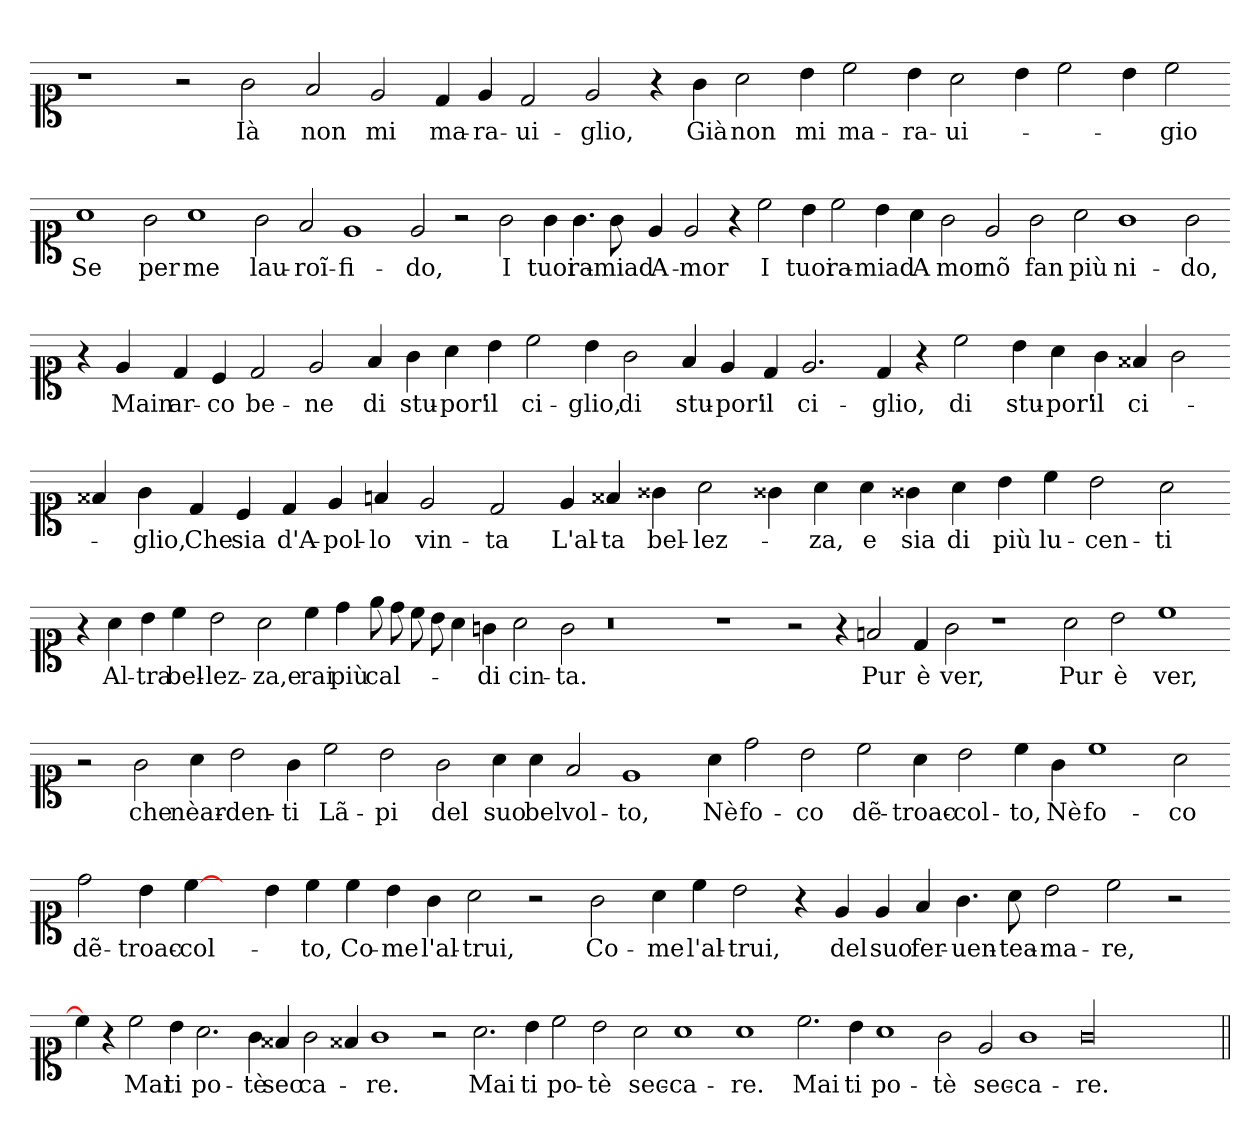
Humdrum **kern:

**kern	**text
*part1	*part1
*staff1	*staff1
*clefC1	*
*k[]	*
=	=
1r	.
2r	.
2g	Ià
2f	non
2e	mi
4d	ma-
4e	ra-
2d	ui-
2e	glio,
4r	.
4g	Già
2a	non
4b	mi
2cc	ma-
4b	ra-
2a	ui-
4b	.
2cc	.
4b	.
2cc	gio
=-	=-
1a	Se
2g	per
1a	me
2g	lau-
2f	roĩ-
1e	fi-
2e	do,
2r	.
2g	I
4g	tuoi
4.g	ra-
8g	miad
4e	A-
2e	mor
4r	.
2cc	I
4b	tuoi
2cc	ra-
4b	miad
4a	A
2g	mor
2e	nõ
2g	fan
2a	più
1g	ni-
2g	do,
=-	=-
4r	.
4e	Main
4d	ar-
4c	co
2d	be-
2e	ne
4f	di
4g	stu-
4a	por'
4b	il
2cc	ci-
4b	glio,
2g	di
4f	stu-
4e	por'
4d	il
2.e	ci-
4d	glio,
4r	.
2cc	di
4b	stu-
4a	por'
4g	il
4f##X	ci-
2g	.
=-	=-
4f##X	.
4g	glio,
4d	Che
4c	sia
4d	d'A-
4e	pol-
4f	lo
2e	vin-
2d	ta
4e	L'al-
4f##X	ta
4g##X	bel-
2a	lez-
4g##X	.
4a	za,
4a	e
4g##X	sia
4a	di
4b	più
4cc	lu-
2b	cen-
2a	ti
=-	=-
4r	.
4a	Al-
4b	tra
4cc	bel-
2b	lez-
2a	za,e
4cc	rai
4dd	più
8ee	cal-
8dd	.
8cc	.
8b	.
4a	.
4g	di
2a	cin-
2g	ta.
0r	.
1r	.
2r	.
4r	.
2f	Pur
4d	ѐ
2g	ver,
1r	.
2a	Pur
2b	ѐ
1cc	ver,
=-	=-
2r	.
2g	che
4a	nѐar-
2b	den-
4g	ti
2cc	Lã-
2b	pi
2g	del
4a	suo
4a	bel
2f	vol-
1e	to,
4a	Nѐ
2dd	fo-
2b	co
2cc	dẽ-
4a	troac-
2b	col-
4cc	to,
4g	Nѐ
1cc	fo-
2a	co
=-	=-
2dd	dẽ-
4b	troac-
[4cc	col-
4ryy	.
4b	.
4cc	to,
4cc	Co-
4b	me
4g	l'al-
2a	trui,
2r	.
2g	Co-
4a	me
4cc	l'al-
2b	trui,
4r	.
4e	del
4e	suo
4f	fer-
4.g	uen-
8a	tea-
2b	ma-
2cc	re,
2r	.
=-	=-
4cc]	.
4r	.
2cc	Mai
4b	ti
2.a	po-
4g	tѐ
4f##X	sec-
2g	ca-
4f##X	.
1g	re.
2r	.
2.a	Mai
4b	ti
2cc	po-
2b	tѐ
2a	sec-
1a	ca-
1a	re.
2.cc	Mai
4b	ti
1a	po-
2g	tѐ
2e	sec-
1g	ca-
00g/	re.
=||	=||
*-	*-
